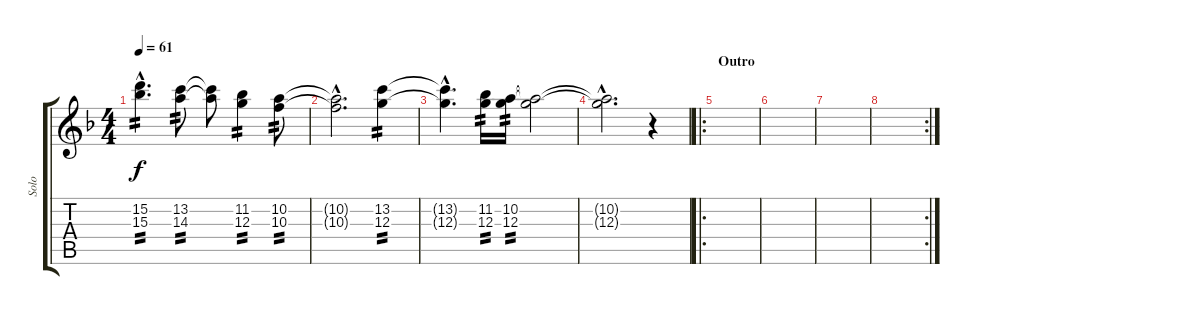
\track ("Solo" "Solo") {instrument distortionguitar}
\staff {score tabs}
\tuning (E4 B3 G3 D3 A2 E2) {hide}
\ts (4 4)
\tempo 61
\clef g2
\ks f
(15.2{hac} 15.3{hac}).4{d tp 2 dy f} (13.2 14.3).8{tp 2} (13.2{t} 14.3{t}).8 (11.2 12.3).4{tp 2} (10.2 10.3).8{tp 2} |
(10.2{hac t} 10.3{hac t}).2{d} (13.2 12.3).4{tp 2} |
(13.2{hac t} 12.3{hac t}).4{d} (11.2 12.3).16{tp 2} (10.2 12.3).16{tp 2} (10.2{t} 12.3{t}).2 |
(10.2{hac t} 12.3{hac t}).2{d} r.4 |
\ro
\section ("" "Outro")
|
|
|
\rc 2
